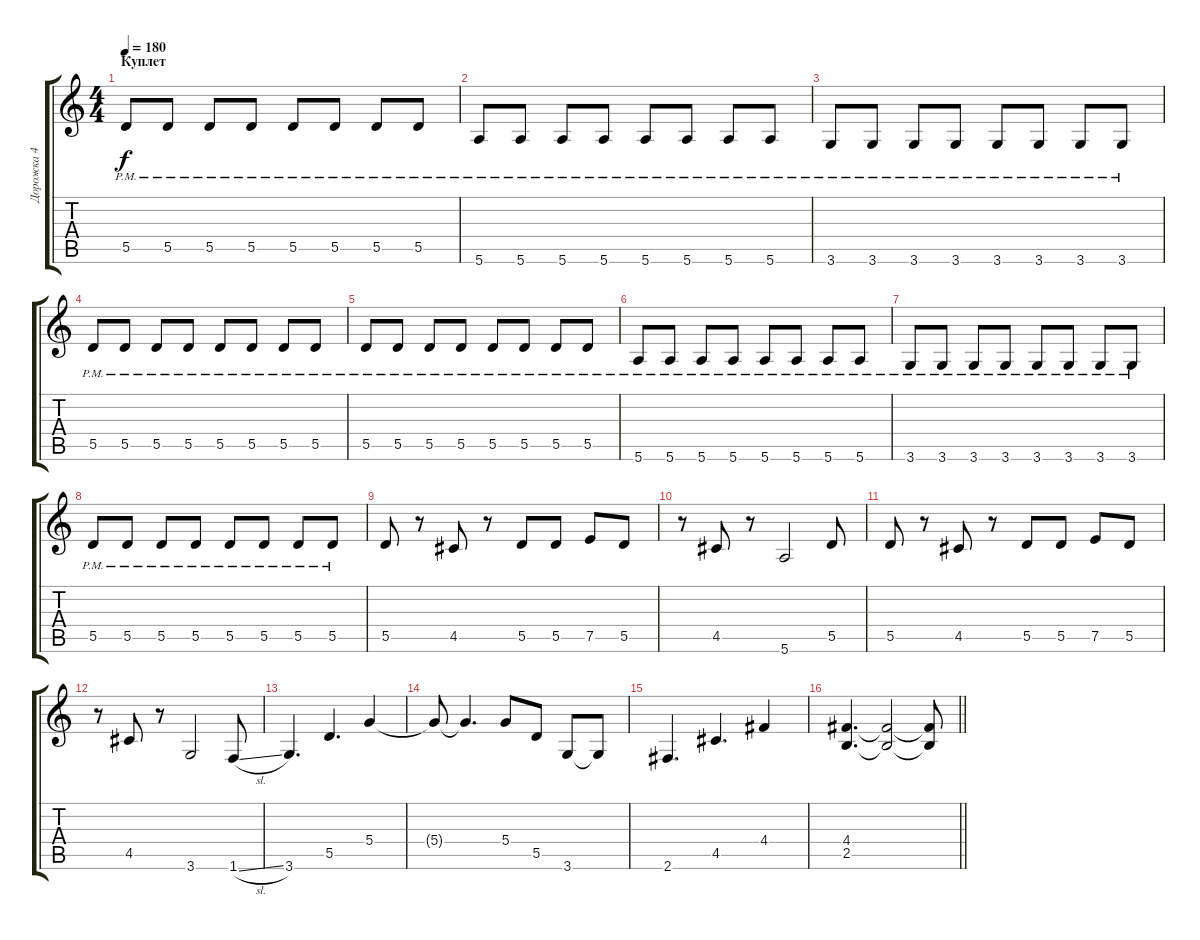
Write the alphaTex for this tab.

\track ("Дорожка 4" "Дорожка 4") {instrument distortionguitar}
\staff {score tabs}
\tuning (E4 B3 G3 D3 A2 E2) {hide}
\ts (4 4)
\section ("" "Куплет")
\tempo 180
\clef g2
\ks c
5.5{pm}.8{dy f} 5.5{pm}.8 5.5{pm}.8 5.5{pm}.8 5.5{pm}.8 5.5{pm}.8 5.5{pm}.8 5.5{pm}.8 |
5.6{pm}.8 5.6{pm}.8 5.6{pm}.8 5.6{pm}.8 5.6{pm}.8 5.6{pm}.8 5.6{pm}.8 5.6{pm}.8 |
3.6{pm}.8 3.6{pm}.8 3.6{pm}.8 3.6{pm}.8 3.6{pm}.8 3.6{pm}.8 3.6{pm}.8 3.6{pm}.8 |
5.5{pm}.8 5.5{pm}.8 5.5{pm}.8 5.5{pm}.8 5.5{pm}.8 5.5{pm}.8 5.5{pm}.8 5.5{pm}.8 |
5.5{pm}.8 5.5{pm}.8 5.5{pm}.8 5.5{pm}.8 5.5{pm}.8 5.5{pm}.8 5.5{pm}.8 5.5{pm}.8 |
5.6{pm}.8 5.6{pm}.8 5.6{pm}.8 5.6{pm}.8 5.6{pm}.8 5.6{pm}.8 5.6{pm}.8 5.6{pm}.8 |
3.6{pm}.8 3.6{pm}.8 3.6{pm}.8 3.6{pm}.8 3.6{pm}.8 3.6{pm}.8 3.6{pm}.8 3.6{pm}.8 |
5.5{pm}.8 5.5{pm}.8 5.5{pm}.8 5.5{pm}.8 5.5{pm}.8 5.5{pm}.8 5.5{pm}.8 5.5{pm}.8 |
5.5.8 r.8 4.5.8 r.8 5.5.8 5.5.8 7.5.8 5.5.8 |
r.8 4.5.8 r.8 5.6.2 5.5.8 |
5.5.8 r.8 4.5.8 r.8 5.5.8 5.5.8 7.5.8 5.5.8 |
r.8 4.5.8 r.8 3.6.2 1.6{sl}.8 |
3.6.4{d} 5.5.4{d} 5.4.4 |
5.4{t}.8 5.4{t}.4{d} 5.4.8 5.5.8 3.6.8 3.6{t}.8 |
2.6.4{d} 4.5.4{d} 4.4.4 |
\barLineRight lightlight
(4.4 2.5).4{d} (4.4{t} 2.5{t}).2 (4.4{t} 2.5{t}).8
